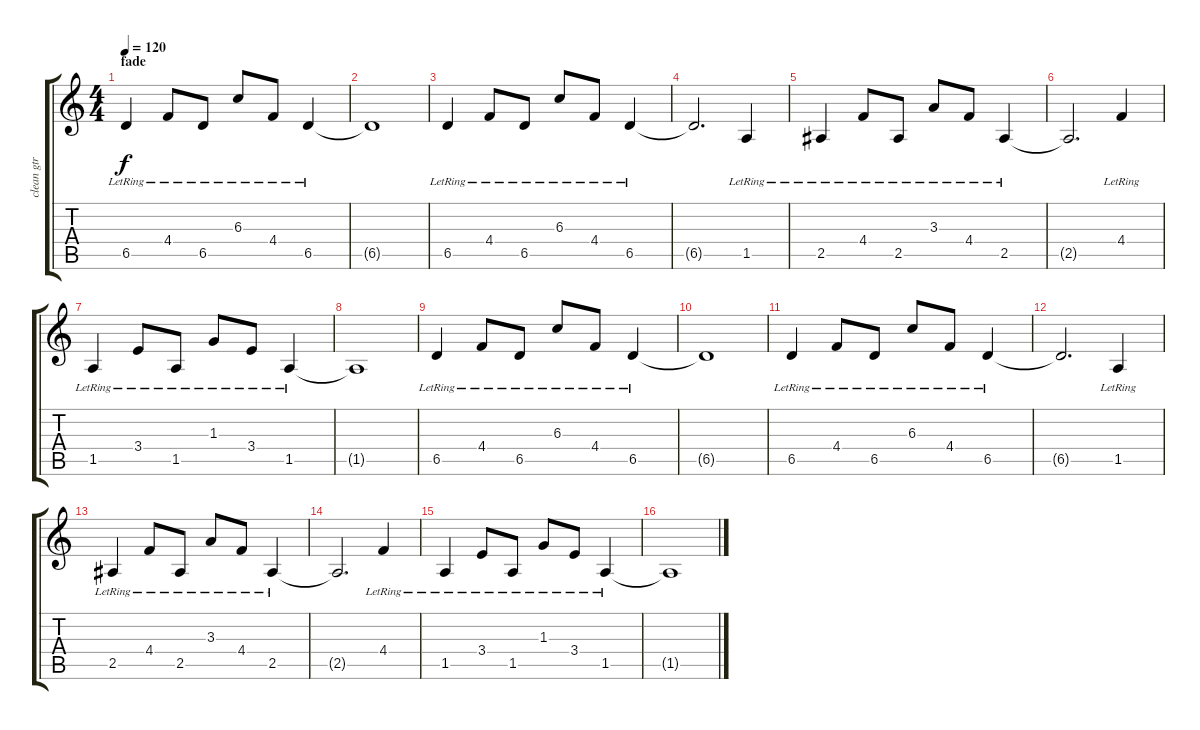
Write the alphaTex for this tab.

\track ("clean gtr" "clean gtr") {instrument electricguitarjazz}
\staff {score tabs}
\tuning (Eb4 Bb3 Gb3 Db3 Ab2 Db2) {hide}
\ts (4 4)
\section ("" "fade")
\tempo 120
\clef g2
\ks c
6.5{lr}.4{dy f volume 10} 4.4{lr}.8 6.5{lr}.8 6.3{lr}.8 4.4{lr}.8 6.5{lr}.4 |
6.5{t}.1 |
6.5{lr}.4 4.4{lr}.8 6.5{lr}.8 6.3{lr}.8 4.4{lr}.8 6.5{lr}.4 |
6.5{t}.2{d} 1.5{lr}.4 |
2.5{lr}.4{volume 7} 4.4{lr}.8 2.5{lr}.8 3.3{lr}.8 4.4{lr}.8 2.5{lr}.4 |
2.5{t}.2{d} 4.4{lr}.4 |
1.5{lr}.4 3.4{lr}.8 1.5{lr}.8 1.3{lr}.8 3.4{lr}.8 1.5{lr}.4 |
1.5{t}.1 |
6.5{lr}.4{volume 4} 4.4{lr}.8 6.5{lr}.8 6.3{lr}.8 4.4{lr}.8 6.5{lr}.4 |
6.5{t}.1 |
6.5{lr}.4 4.4{lr}.8 6.5{lr}.8 6.3{lr}.8 4.4{lr}.8 6.5{lr}.4 |
6.5{t}.2{d} 1.5{lr}.4 |
2.5{lr}.4{volume 3} 4.4{lr}.8 2.5{lr}.8 3.3{lr}.8 4.4{lr}.8 2.5{lr}.4 |
2.5{t}.2{d} 4.4{lr}.4 |
1.5{lr}.4 3.4{lr}.8 1.5{lr}.8 1.3{lr}.8 3.4{lr}.8 1.5{lr}.4 |
1.5{t}.1
